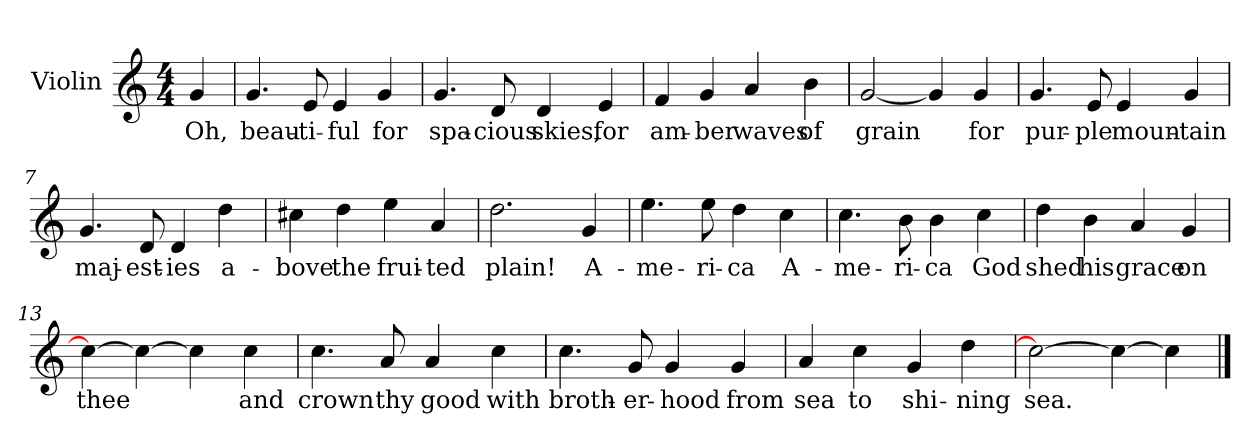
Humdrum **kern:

**kern	**text
*part1	*part1
*staff1	*staff1
*I"Violin	*
*I'Vln	*
*clefG2	*
*k[]	*
*C:	*
*M4/4	*
=1	=1
4g/	Oh,
=2	=2
4.g/	beau-
8e/	-ti-
4e/	-ful
4g/	for
=3	=3
4.g/	spa-
8d/	-cious
4d/	skies,
4e/	for
=4	=4
4f/	am-
4g/	-ber
4a/	waves
4b\	of
=5	=5
[2g/	grain
4g/]	.
4g/	for
!!LO:LB:g=z
=6	=6
4.g/	pur-
8e/	-ple
4e/	moun-
4g/	-tain
=7	=7
4.g/	maj-
8d/	-est-
4d/	-ies
4dd\	a-
=8	=8
4cc#X\	-bove
4dd\	the
4ee\	frui-
4a/	-ted
=9	=9
2.dd\	plain!
4g/	A-
!!LO:LB:g=z
=10	=10
4.ee\	-me-
8ee\	-ri-
4dd\	-ca
4cc\	A-
=11	=11
4.cc\	me-
8b\	-ri-
4b\	-ca
4cc\	God
=12	=12
4dd\	shed
4b\	his
4a/	grace
4g/	on
=13	=13
4cc\_	thee
4cc\_	.
4cc\]	.
4cc\	and
!!LO:LB:g=z
=14	=14
4.cc\	crown
8a/	thy
4a/	good
4cc\	with
=15	=15
4.cc\	broth-
8g/	-er-
4g/	-hood
4g/	from
=16	=16
4a/	sea
4cc\	to
4g/	shi-
4dd\	-ning
=17	=17
2cc\_	sea.
4cc\_	.
4cc\]	.
==	==
*-	*-
